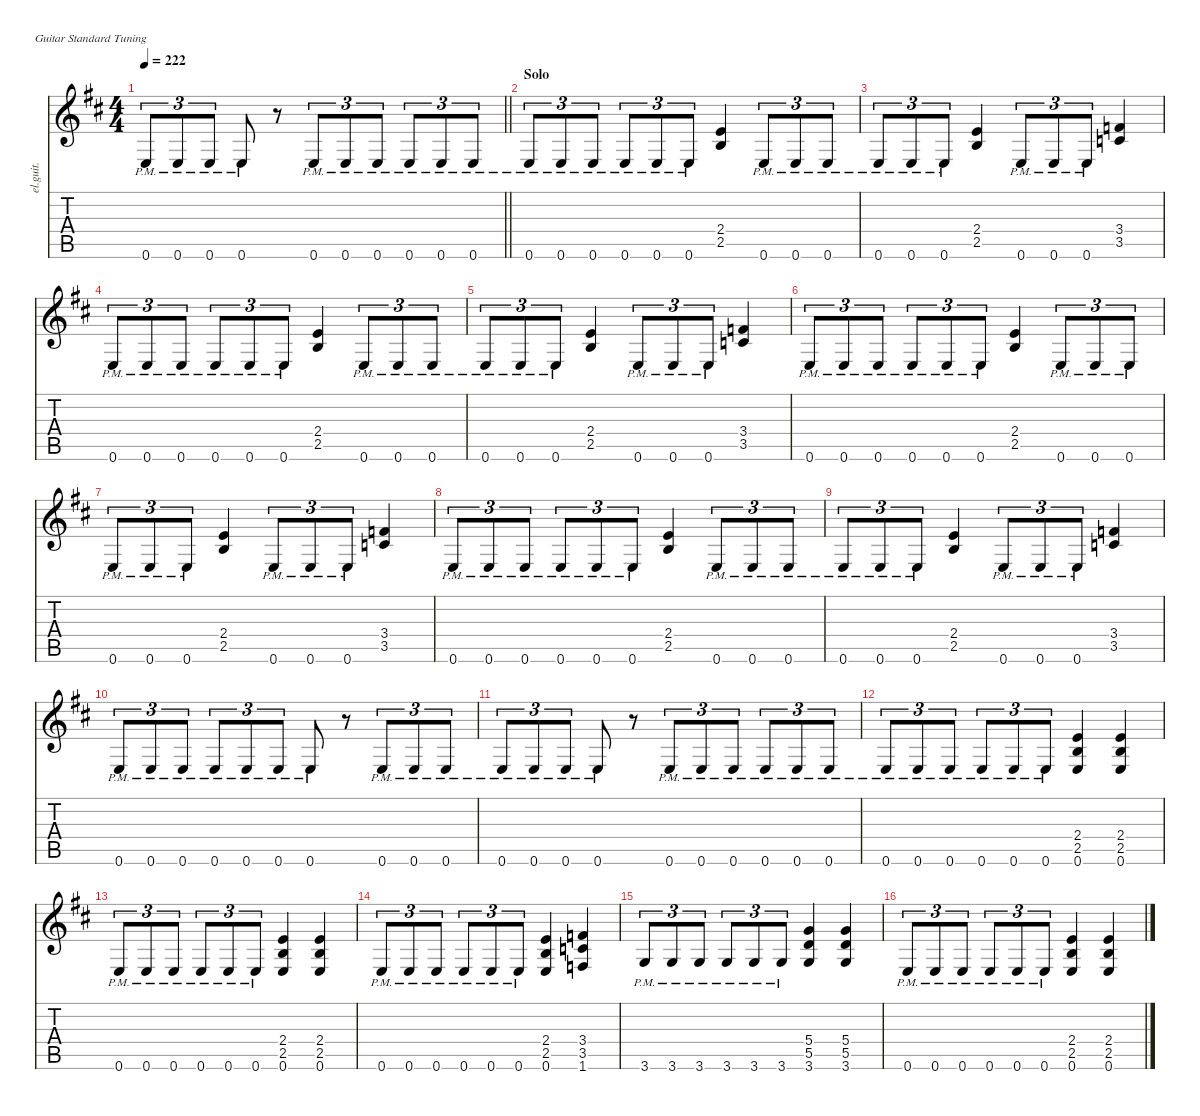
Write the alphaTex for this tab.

\defaultSystemsLayout 4
\hideDynamics
\bracketExtendMode nobrackets
\otherSystemsTrackNameOrientation horizontal
\track ("Guitar 1" "el.guit.") {defaultSystemsLayout 32 instrument electricguitarclean}
\staff {score tabs}
\tuning (E4 B3 G3 D3 A2 E2)
\ts (4 4)
\tempo 222
\clef g2
\barLineRight lightlight
\ks bminor
0.6{pm acc forcenatural}.8{tu (3 2) dy f beam Up} 0.6{pm acc forcenatural}.8{tu (3 2) beam Up} 0.6{pm acc forcenatural}.8{tu (3 2) beam Up} 0.6{pm acc forcenatural}.8{beam Up} r.8{beam Up} 0.6{pm acc forcenatural}.8{tu (3 2) beam Up} 0.6{pm acc forcenatural}.8{tu (3 2) beam Up} 0.6{pm acc forcenatural}.8{tu (3 2) beam Up} 0.6{pm acc forcenatural}.8{tu (3 2) beam Up} 0.6{pm acc forcenatural}.8{tu (3 2) beam Up} 0.6{pm acc forcenatural}.8{tu (3 2) beam Up} |
\section ("" "Solo")
0.6{pm acc forcenatural}.8{tu (3 2) beam Up} 0.6{pm acc forcenatural}.8{tu (3 2) beam Up} 0.6{pm acc forcenatural}.8{tu (3 2) beam Up} 0.6{pm acc forcenatural}.8{tu (3 2) beam Up} 0.6{pm acc forcenatural}.8{tu (3 2) beam Up} 0.6{pm acc forcenatural}.8{tu (3 2) beam Up} (2.4{acc forcenatural} 2.5{acc forcenatural}).4{beam Up} 0.6{pm acc forcenatural}.8{tu (3 2) beam Up} 0.6{pm acc forcenatural}.8{tu (3 2) beam Up} 0.6{pm acc forcenatural}.8{tu (3 2) beam Up} |
0.6{pm acc forcenatural}.8{tu (3 2) beam Up} 0.6{pm acc forcenatural}.8{tu (3 2) beam Up} 0.6{pm acc forcenatural}.8{tu (3 2) beam Up} (2.4{acc forcenatural} 2.5{acc forcenatural}).4{beam Up} 0.6{pm acc forcenatural}.8{tu (3 2) beam Up} 0.6{pm acc forcenatural}.8{tu (3 2) beam Up} 0.6{pm acc forcenatural}.8{tu (3 2) beam Up} (3.4{acc forcenatural} 3.5{acc forcenatural}).4{beam Up} |
0.6{pm acc forcenatural}.8{tu (3 2) beam Up} 0.6{pm acc forcenatural}.8{tu (3 2) beam Up} 0.6{pm acc forcenatural}.8{tu (3 2) beam Up} 0.6{pm acc forcenatural}.8{tu (3 2) beam Up} 0.6{pm acc forcenatural}.8{tu (3 2) beam Up} 0.6{pm acc forcenatural}.8{tu (3 2) beam Up} (2.4{acc forcenatural} 2.5{acc forcenatural}).4{beam Up} 0.6{pm acc forcenatural}.8{tu (3 2) beam Up} 0.6{pm acc forcenatural}.8{tu (3 2) beam Up} 0.6{pm acc forcenatural}.8{tu (3 2) beam Up} |
0.6{pm acc forcenatural}.8{tu (3 2) beam Up} 0.6{pm acc forcenatural}.8{tu (3 2) beam Up} 0.6{pm acc forcenatural}.8{tu (3 2) beam Up} (2.4{acc forcenatural} 2.5{acc forcenatural}).4{beam Up} 0.6{pm acc forcenatural}.8{tu (3 2) beam Up} 0.6{pm acc forcenatural}.8{tu (3 2) beam Up} 0.6{pm acc forcenatural}.8{tu (3 2) beam Up} (3.4{acc forcenatural} 3.5{acc forcenatural}).4{beam Up} |
0.6{pm acc forcenatural}.8{tu (3 2) beam Up} 0.6{pm acc forcenatural}.8{tu (3 2) beam Up} 0.6{pm acc forcenatural}.8{tu (3 2) beam Up} 0.6{pm acc forcenatural}.8{tu (3 2) beam Up} 0.6{pm acc forcenatural}.8{tu (3 2) beam Up} 0.6{pm acc forcenatural}.8{tu (3 2) beam Up} (2.4{acc forcenatural} 2.5{acc forcenatural}).4{beam Up} 0.6{pm acc forcenatural}.8{tu (3 2) beam Up} 0.6{pm acc forcenatural}.8{tu (3 2) beam Up} 0.6{pm acc forcenatural}.8{tu (3 2) beam Up} |
0.6{pm acc forcenatural}.8{tu (3 2) beam Up} 0.6{pm acc forcenatural}.8{tu (3 2) beam Up} 0.6{pm acc forcenatural}.8{tu (3 2) beam Up} (2.4{acc forcenatural} 2.5{acc forcenatural}).4{beam Up} 0.6{pm acc forcenatural}.8{tu (3 2) beam Up} 0.6{pm acc forcenatural}.8{tu (3 2) beam Up} 0.6{pm acc forcenatural}.8{tu (3 2) beam Up} (3.4{acc forcenatural} 3.5{acc forcenatural}).4{beam Up} |
0.6{pm acc forcenatural}.8{tu (3 2) beam Up} 0.6{pm acc forcenatural}.8{tu (3 2) beam Up} 0.6{pm acc forcenatural}.8{tu (3 2) beam Up} 0.6{pm acc forcenatural}.8{tu (3 2) beam Up} 0.6{pm acc forcenatural}.8{tu (3 2) beam Up} 0.6{pm acc forcenatural}.8{tu (3 2) beam Up} (2.4{acc forcenatural} 2.5{acc forcenatural}).4{beam Up} 0.6{pm acc forcenatural}.8{tu (3 2) beam Up} 0.6{pm acc forcenatural}.8{tu (3 2) beam Up} 0.6{pm acc forcenatural}.8{tu (3 2) beam Up} |
0.6{pm acc forcenatural}.8{tu (3 2) beam Up} 0.6{pm acc forcenatural}.8{tu (3 2) beam Up} 0.6{pm acc forcenatural}.8{tu (3 2) beam Up} (2.4{acc forcenatural} 2.5{acc forcenatural}).4{beam Up} 0.6{pm acc forcenatural}.8{tu (3 2) beam Up} 0.6{pm acc forcenatural}.8{tu (3 2) beam Up} 0.6{pm acc forcenatural}.8{tu (3 2) beam Up} (3.4{acc forcenatural} 3.5{acc forcenatural}).4{beam Up} |
0.6{pm acc forcenatural}.8{tu (3 2) beam Up} 0.6{pm acc forcenatural}.8{tu (3 2) beam Up} 0.6{pm acc forcenatural}.8{tu (3 2) beam Up} 0.6{pm acc forcenatural}.8{tu (3 2) beam Up} 0.6{pm acc forcenatural}.8{tu (3 2) beam Up} 0.6{pm acc forcenatural}.8{tu (3 2) beam Up} 0.6{pm acc forcenatural}.8{beam Up} r.8{beam Up} 0.6{pm acc forcenatural}.8{tu (3 2) beam Up} 0.6{pm acc forcenatural}.8{tu (3 2) beam Up} 0.6{pm acc forcenatural}.8{tu (3 2) beam Up} |
0.6{pm acc forcenatural}.8{tu (3 2) beam Up} 0.6{pm acc forcenatural}.8{tu (3 2) beam Up} 0.6{pm acc forcenatural}.8{tu (3 2) beam Up} 0.6{pm acc forcenatural}.8{beam Up} r.8{beam Up} 0.6{pm acc forcenatural}.8{tu (3 2) beam Up} 0.6{pm acc forcenatural}.8{tu (3 2) beam Up} 0.6{pm acc forcenatural}.8{tu (3 2) beam Up} 0.6{pm acc forcenatural}.8{tu (3 2) beam Up} 0.6{pm acc forcenatural}.8{tu (3 2) beam Up} 0.6{pm acc forcenatural}.8{tu (3 2) beam Up} |
0.6{pm acc forcenatural}.8{tu (3 2) beam Up} 0.6{pm acc forcenatural}.8{tu (3 2) beam Up} 0.6{pm acc forcenatural}.8{tu (3 2) beam Up} 0.6{pm acc forcenatural}.8{tu (3 2) beam Up} 0.6{pm acc forcenatural}.8{tu (3 2) beam Up} 0.6{pm acc forcenatural}.8{tu (3 2) beam Up} (2.4{acc forcenatural} 2.5{acc forcenatural} 0.6{acc forcenatural}).4{beam Up} (2.4{acc forcenatural} 2.5{acc forcenatural} 0.6{acc forcenatural}).4{beam Up} |
0.6{pm acc forcenatural}.8{tu (3 2) beam Up} 0.6{pm acc forcenatural}.8{tu (3 2) beam Up} 0.6{pm acc forcenatural}.8{tu (3 2) beam Up} 0.6{pm acc forcenatural}.8{tu (3 2) beam Up} 0.6{pm acc forcenatural}.8{tu (3 2) beam Up} 0.6{pm acc forcenatural}.8{tu (3 2) beam Up} (2.4{acc forcenatural} 2.5{acc forcenatural} 0.6{acc forcenatural}).4{beam Up} (2.4{acc forcenatural} 2.5{acc forcenatural} 0.6{acc forcenatural}).4{beam Up} |
0.6{pm acc forcenatural}.8{tu (3 2) beam Up} 0.6{pm acc forcenatural}.8{tu (3 2) beam Up} 0.6{pm acc forcenatural}.8{tu (3 2) beam Up} 0.6{pm acc forcenatural}.8{tu (3 2) beam Up} 0.6{pm acc forcenatural}.8{tu (3 2) beam Up} 0.6{pm acc forcenatural}.8{tu (3 2) beam Up} (2.4{acc forcenatural} 2.5{acc forcenatural} 0.6{acc forcenatural}).4{beam Up} (3.4{acc forcenatural} 3.5{acc forcenatural} 1.6{acc forcenatural}).4{beam Up} |
3.6{pm acc forcenatural}.8{tu (3 2) beam Up} 3.6{pm acc forcenatural}.8{tu (3 2) beam Up} 3.6{pm acc forcenatural}.8{tu (3 2) beam Up} 3.6{pm acc forcenatural}.8{tu (3 2) beam Up} 3.6{pm acc forcenatural}.8{tu (3 2) beam Up} 3.6{pm acc forcenatural}.8{tu (3 2) beam Up} (5.4{acc forcenatural} 5.5{acc forcenatural} 3.6{acc forcenatural}).4{beam Up} (5.4{acc forcenatural} 5.5{acc forcenatural} 3.6{acc forcenatural}).4{beam Up} |
0.6{pm acc forcenatural}.8{tu (3 2) beam Up} 0.6{pm acc forcenatural}.8{tu (3 2) beam Up} 0.6{pm acc forcenatural}.8{tu (3 2) beam Up} 0.6{pm acc forcenatural}.8{tu (3 2) beam Up} 0.6{pm acc forcenatural}.8{tu (3 2) beam Up} 0.6{pm acc forcenatural}.8{tu (3 2) beam Up} (2.4{acc forcenatural} 2.5{acc forcenatural} 0.6{acc forcenatural}).4{beam Up} (2.4{acc forcenatural} 2.5{acc forcenatural} 0.6{acc forcenatural}).4{beam Up}
